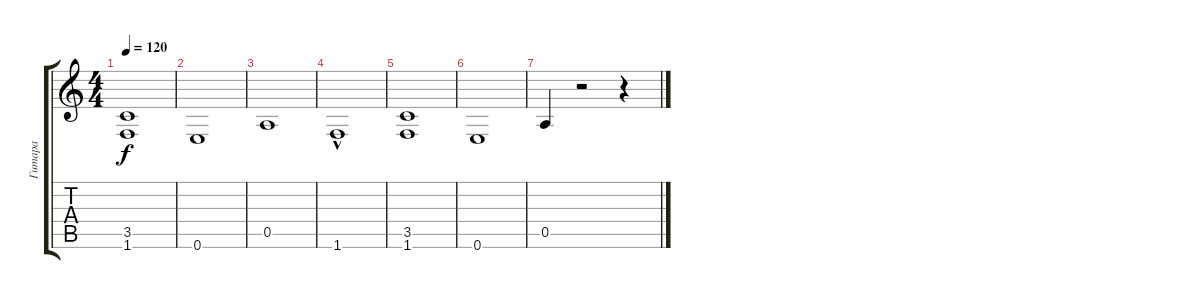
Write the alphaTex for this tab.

\track ("Гитара" "Гитара") {instrument distortionguitar}
\staff {score tabs}
\tuning (E4 B3 G3 D3 A2 E2) {hide}
\ts (4 4)
\tempo 120
\clef g2
\ks c
(3.5 1.6).1{dy f} |
0.6.1 |
0.5.1 |
1.6{hac}.1 |
(3.5 1.6).1 |
0.6.1 |
0.5.4 r.2 r.4
